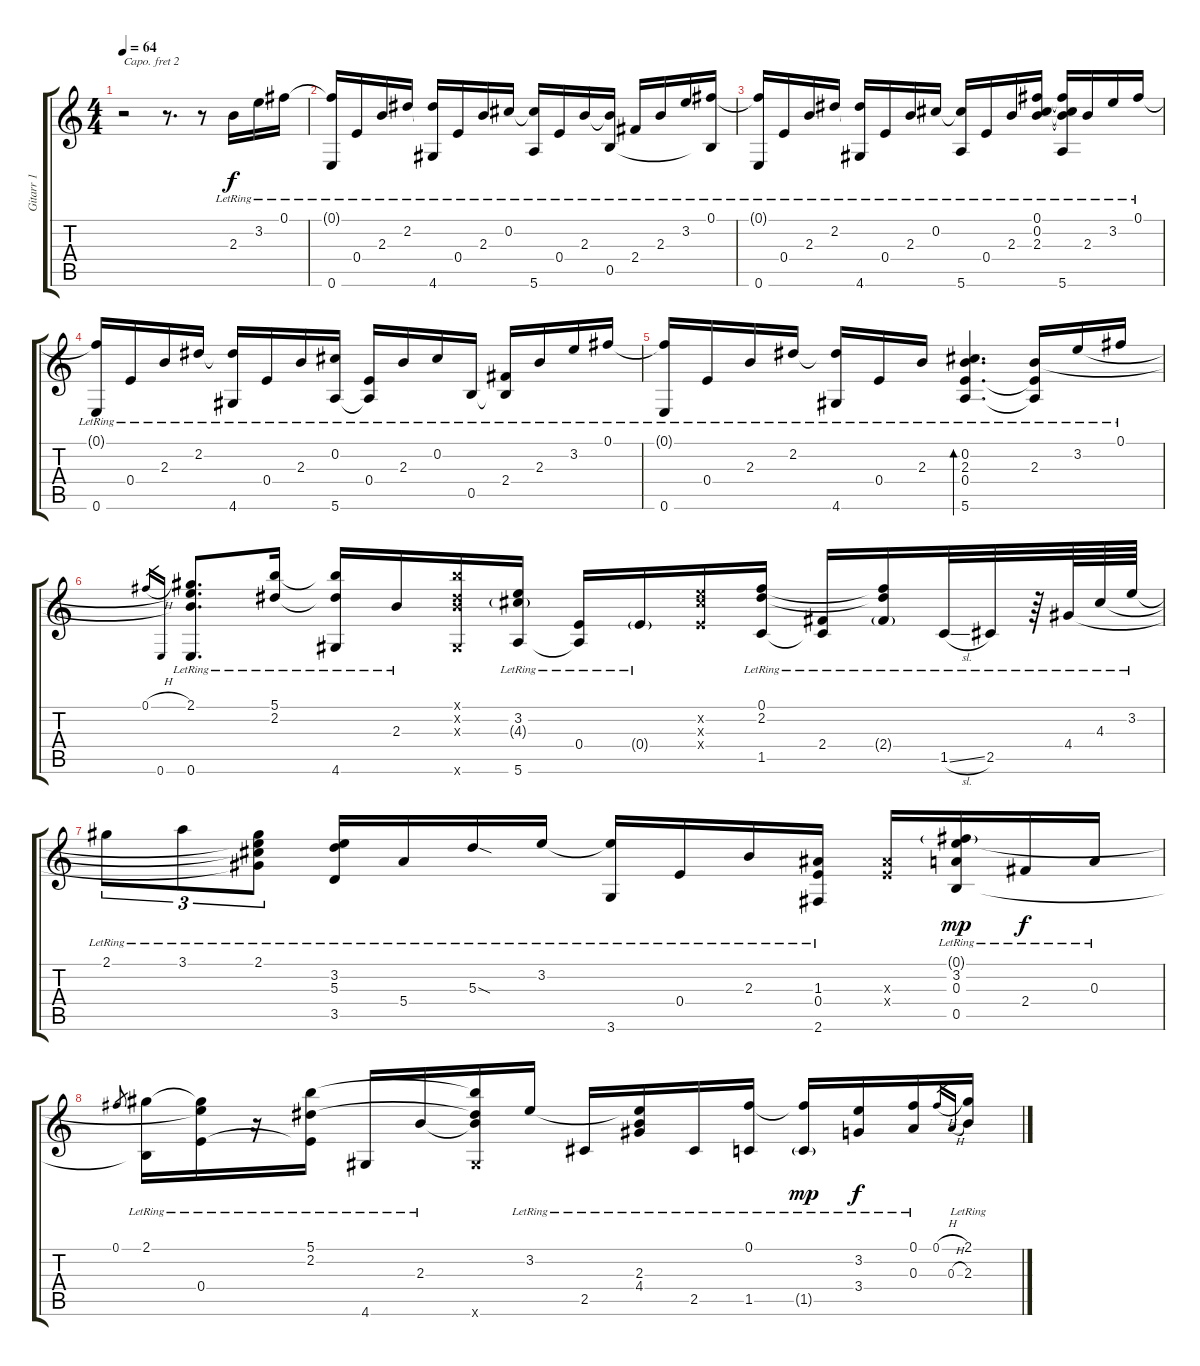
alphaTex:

\track ("Gitarr 1" "Gitarr 1") {instrument acousticguitarsteel}
\staff {score tabs}
\capo 2
\tuning (E4 B3 G3 D3 A2 D2) {hide}
\ts (4 4)
\tempo 64
\clef g2
\ks c
r.2{dy f instrument acousticguitarsteel} r.8{d} r.8 2.3{lr}.16 3.2{lr}.16 0.1{lr}.16 |
(0.1{t} 0.6{lr}).16 0.4{lr}.16 2.3{lr}.16 2.2{lr}.16 (2.2{t} 4.6{lr}).16 0.4{lr}.16 2.3{lr}.16 0.2{lr}.16 (0.2{t} 5.6{lr}).16 0.4{lr}.16 2.3{lr}.16 (2.3{t} 0.5{lr}).16 2.4{lr}.16 2.3{lr}.16 3.2{lr}.16 (0.1{lr} 0.5{t}).16 |
(0.1{t} 0.6{lr}).16 0.4{lr}.16 2.3{lr}.16 2.2{lr}.16 (2.2{t} 4.6{lr}).16 0.4{lr}.16 2.3{lr}.16 0.2{lr}.16 (0.2{t} 5.6{lr}).16 0.4{lr}.16 2.3{lr}.16 (0.1{lr} 0.2{lr} 2.3{lr}).16 (0.1{t} 0.2{t} 2.3{t} 5.6{lr}).16 2.3{lr}.16 3.2{lr}.16 0.1{lr}.16 |
(0.1{t} 0.6{lr}).16 0.4{lr}.16 2.3{lr}.16 2.2{lr}.16 (2.2{t} 4.6{lr}).16 0.4{lr}.16 2.3{lr}.16 (0.2{lr} 5.6{lr}).16 (0.4{lr} 5.6{t}).16 2.3{lr}.16 0.2{lr}.16 0.5{lr}.16 (2.4{lr} 0.5{t}).16 2.3{lr}.16 3.2{lr}.16 0.1{lr}.16 |
(0.1{t} 0.6{lr}).16 0.4{lr}.16 2.3{lr}.16 2.2{lr}.16 (2.2{t} 4.6{lr}).16 0.4{lr}.16 2.3{lr}.16 (0.2{lr} 2.3{lr} 0.4{lr} 5.6{lr}).4{d bd 120} (2.3{lr} 0.4{t} 5.6{t}).16 3.2{lr}.16 0.1{lr}.16 |
0.1{h}.16{gr} 0.6.16{gr} (2.1{lr} 3.2{t} 2.3{t} 0.6{lr}).8{d} (5.1{lr} 2.2{lr}).16 (5.1{t} 2.2{t} 4.6{lr}).16 2.3{lr}.16 (5.1{x} 2.2{x} 2.3{x} 4.6{x}).16 (3.2{lr} 4.3{g lr} 5.6{lr}).16 (0.4{lr} 5.6{t}).16 0.4{g lr}.16 (3.2{x} 4.3{x} 0.4{x}).16 (0.1{lr} 2.2{lr} 1.5{lr}).16 (2.4{lr} 1.5{t}).16 (0.1{t} 2.2{t} 2.4{g lr}).16 1.5{sl lr}.32 2.5{lr}.32 r.64 4.4{lr}.64 4.3{lr}.64 3.2{lr}.64 |
2.1{lr}.8{tu (3 2)} 3.1{lr}.8{tu (3 2)} (2.1{lr} 3.2{t} 4.3{t} 4.4{t}).8{tu (3 2)} (3.2{lr} 5.3{lr} 3.5{lr}).16 5.4{lr}.16 5.3{sod lr}.16 3.2{lr}.16 (3.2{t} 3.6{lr}).16 0.4{lr}.16 2.3{lr}.16 (1.3{lr} 0.4{lr} 2.6{lr}).16 (1.3{x} 0.4{x}).16 (0.1{g lr} 3.2{lr} 0.3{lr} 0.5{lr}).16{dy mp} 2.4{lr}.16{dy f} 0.3{lr}.16 |
0.1.8{gr} (2.1{lr} 0.5{t}).16 (2.1{t} 3.2{t} 0.4{lr}).16 r.16 (5.1{lr} 2.2{lr} 0.4{t}).16 4.6{lr}.16 2.3{lr}.16 (5.1{t} 2.2{t} 2.3{t} 4.6{x}).16 3.2{lr}.16 2.5{lr}.16 (3.2{t} 2.3{lr} 4.4{lr}).16 2.5{lr}.16 (0.1{lr} 1.5{lr}).16 (0.1{t} 1.5{g lr}).16{dy mp} (3.2{lr} 3.4{lr}).16{dy f} (0.1{lr} 0.3{lr}).16 0.1{h}.16{gr} 0.3{h}.16{gr} (2.1{lr} 2.3{lr}).16
